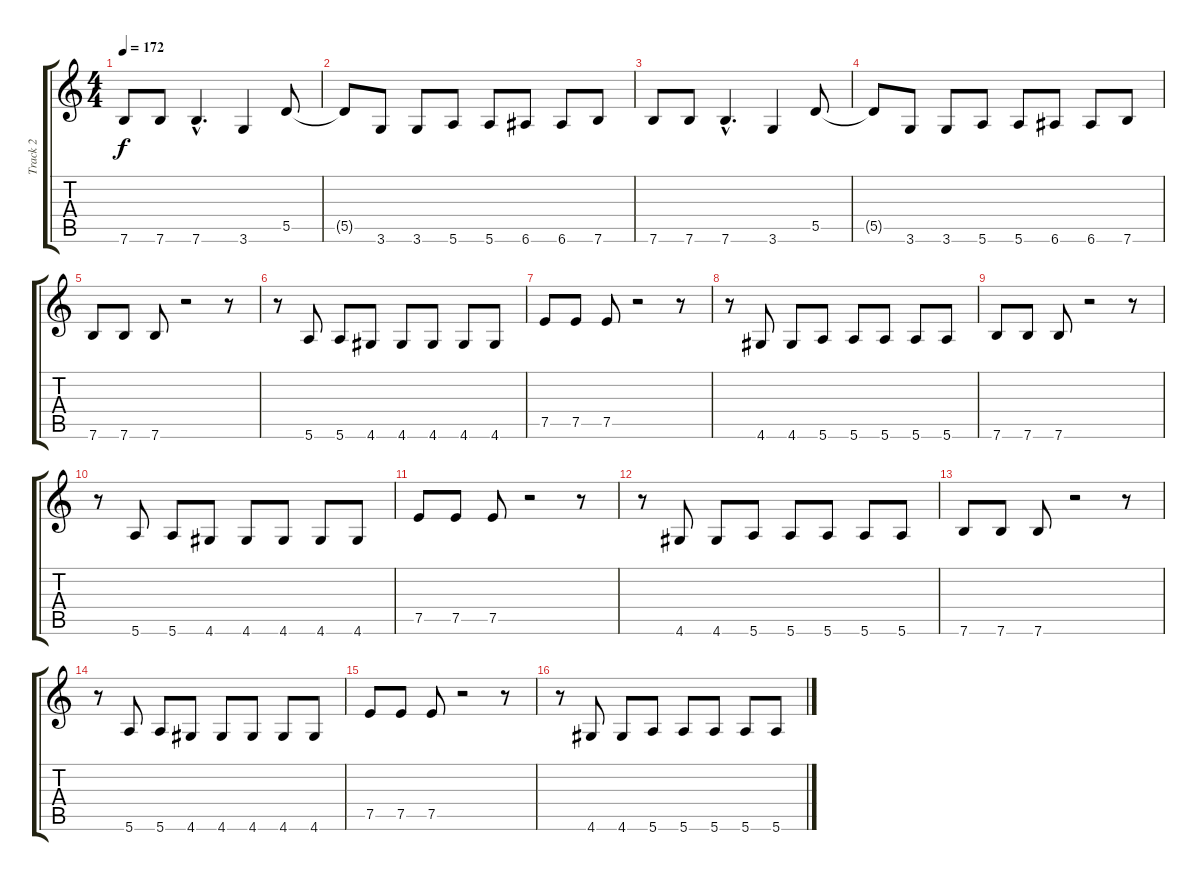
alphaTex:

\track ("Track 2" "Track 2") {instrument electricbasspick}
\staff {score tabs}
\tuning (E4 B3 G3 D3 A2 E2) {hide}
\ts (4 4)
\tempo 172
\clef g2
\ks c
7.6.8{dy f} 7.6.8 7.6{hac}.4{d} 3.6.4 5.5.8 |
5.5{t}.8 3.6.8 3.6.8 5.6.8 5.6.8 6.6.8 6.6.8 7.6.8 |
7.6.8 7.6.8 7.6{hac}.4{d} 3.6.4 5.5.8 |
5.5{t}.8 3.6.8 3.6.8 5.6.8 5.6.8 6.6.8 6.6.8 7.6.8 |
7.6.8 7.6.8 7.6.8 r.2 r.8 |
r.8 5.6.8 5.6.8 4.6.8 4.6.8 4.6.8 4.6.8 4.6.8 |
7.5.8 7.5.8 7.5.8 r.2 r.8 |
r.8 4.6.8 4.6.8 5.6.8 5.6.8 5.6.8 5.6.8 5.6.8 |
7.6.8 7.6.8 7.6.8 r.2 r.8 |
r.8 5.6.8 5.6.8 4.6.8 4.6.8 4.6.8 4.6.8 4.6.8 |
7.5.8 7.5.8 7.5.8 r.2 r.8 |
r.8 4.6.8 4.6.8 5.6.8 5.6.8 5.6.8 5.6.8 5.6.8 |
7.6.8 7.6.8 7.6.8 r.2 r.8 |
r.8 5.6.8 5.6.8 4.6.8 4.6.8 4.6.8 4.6.8 4.6.8 |
7.5.8 7.5.8 7.5.8 r.2 r.8 |
r.8 4.6.8 4.6.8 5.6.8 5.6.8 5.6.8 5.6.8 5.6.8
